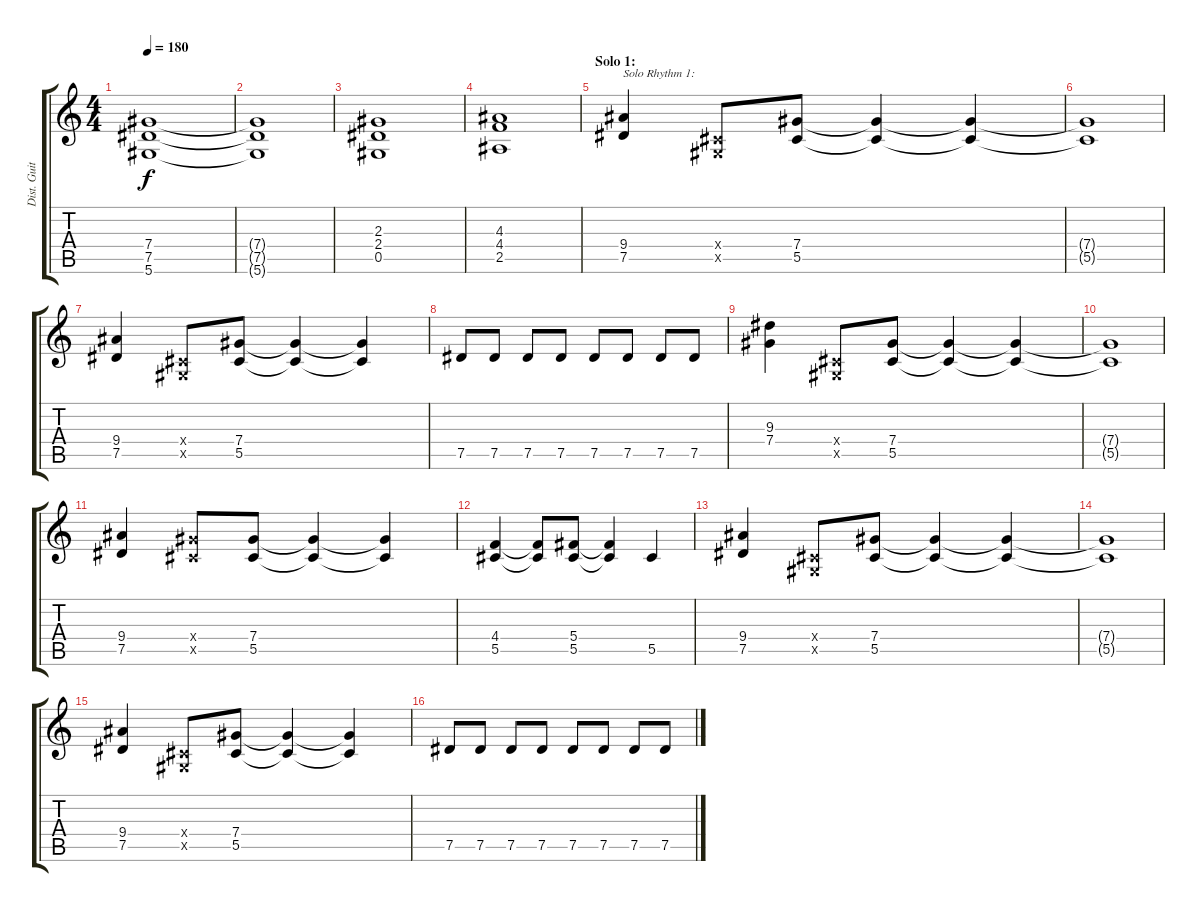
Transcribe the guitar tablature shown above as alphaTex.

\track ("Dist. Guitar 2" "Dist. Guit") {instrument distortionguitar}
\staff {score tabs}
\tuning (Eb4 Bb3 Gb3 Db3 Ab2 Eb2) {hide}
\ts (4 4)
\tempo 180
\clef g2
\ks c
(7.4 7.5 5.6).1{dy f} |
(7.4{t} 7.5{t} 5.6{t}).1 |
(2.3 2.4 0.5).1 |
(4.3 4.4 2.5).1 |
\section ("" "Solo 1:")
(9.4 7.5).4{txt "Solo Rhythm 1:"} (0.4{x} 0.5{x}).8 (7.4 5.5).8 (7.4{t} 5.5{t}).4 (7.4{t} 5.5{t}).4 |
(7.4{t} 5.5{t}).1 |
(9.4 7.5).4 (0.4{x} 0.5{x}).8 (7.4 5.5).8 (7.4{t} 5.5{t}).4 (7.4{t} 5.5{t}).4 |
7.5.8 7.5.8 7.5.8 7.5.8 7.5.8 7.5.8 7.5.8 7.5.8 |
(9.3 7.4).4 (0.4{x} 0.5{x}).8 (7.4 5.5).8 (7.4{t} 5.5{t}).4 (7.4{t} 5.5{t}).4 |
(7.4{t} 5.5{t}).1 |
(9.4 7.5).4 (7.4{x} 5.5{x}).8 (7.4 5.5).8 (7.4{t} 5.5{t}).4 (7.4{t} 5.5{t}).4 |
(4.4 5.5).4 (4.4{t} 5.5{t}).8 (5.4 5.5).8 (5.4{t} 5.5{t}).4 5.5.4 |
(9.4 7.5).4 (0.4{x} 0.5{x}).8 (7.4 5.5).8 (7.4{t} 5.5{t}).4 (7.4{t} 5.5{t}).4 |
(7.4{t} 5.5{t}).1 |
(9.4 7.5).4 (0.4{x} 0.5{x}).8 (7.4 5.5).8 (7.4{t} 5.5{t}).4 (7.4{t} 5.5{t}).4 |
7.5.8 7.5.8 7.5.8 7.5.8 7.5.8 7.5.8 7.5.8 7.5.8
